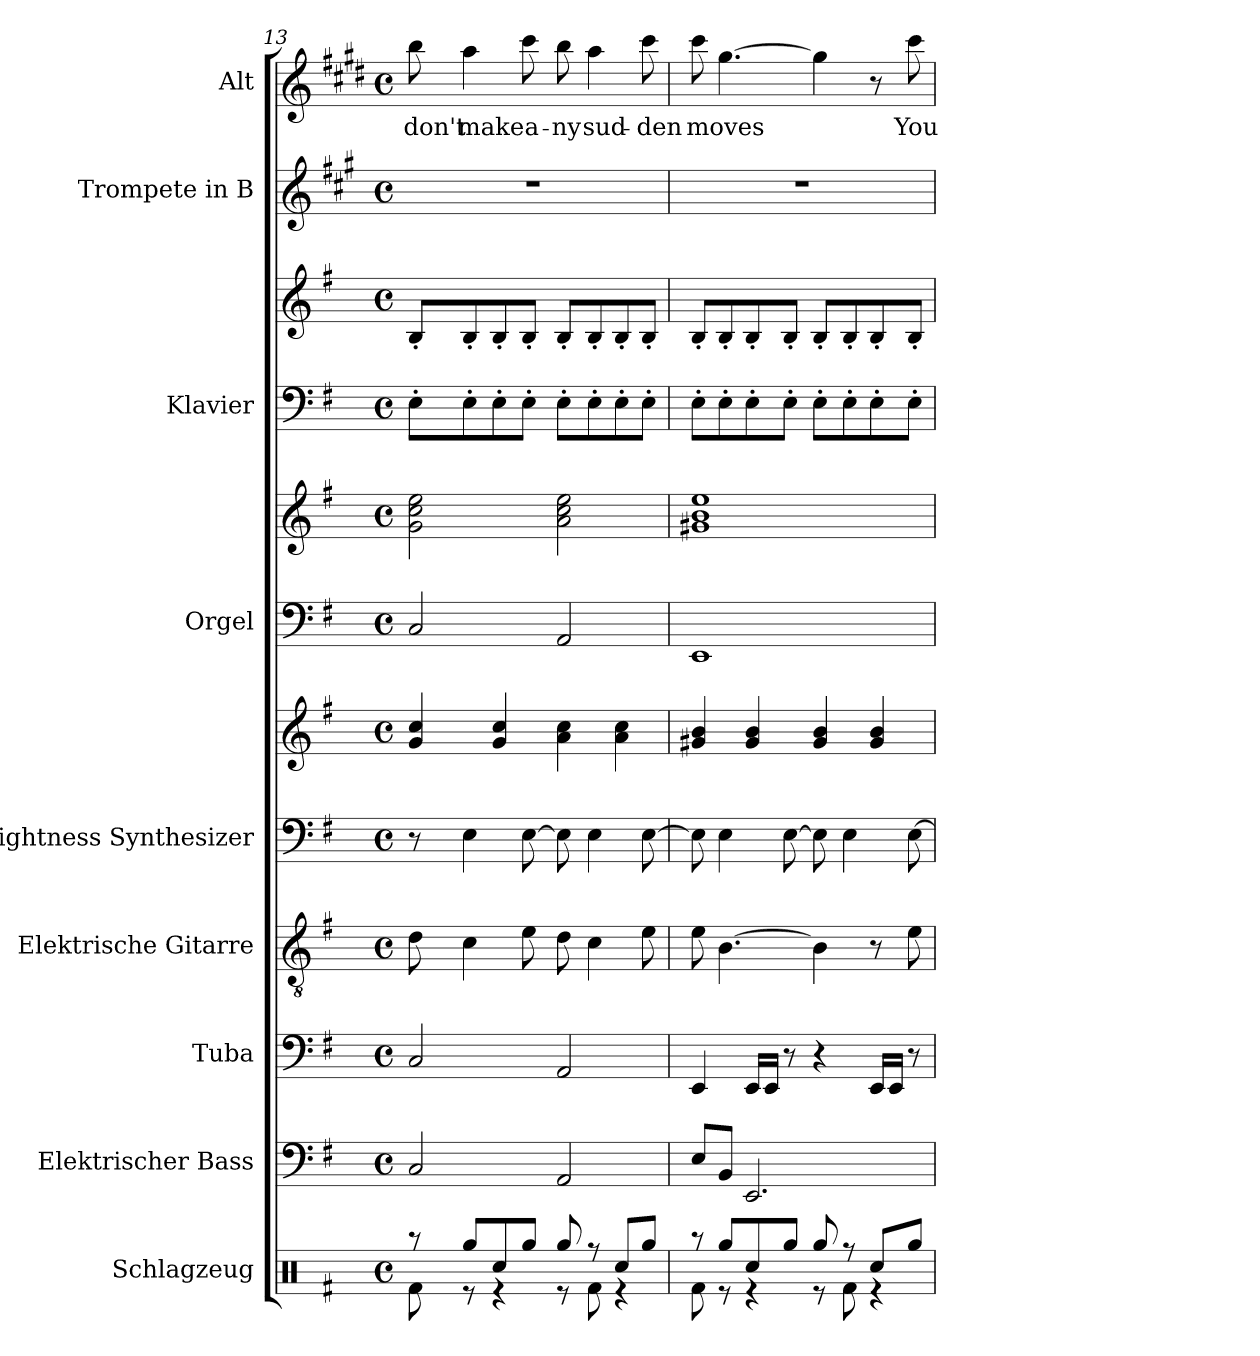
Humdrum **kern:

**kern	**kern	**kern	**kern	**kern	**kern	**kern	**kern	**kern	**kern	**kern	**kern	**text
*part9	*part8	*part7	*part6	*part5	*part5	*part4	*part4	*part3	*part3	*part2	*part1	*part1
*staff12	*staff11	*staff10	*staff9	*staff8	*staff7	*staff6	*staff5	*staff4	*staff3	*staff2	*staff1	*staff1
*I"Schlagzeug	*I"Elektrischer Bass	*I"Tuba	*I"Elektrische Gitarre	*I"Brightness Synthesizer	*	*I"Orgel	*	*I"Klavier	*	*I"Trompete in B	*I"Alt	*
*I'Schlgz.	*I'E. B.	*I'Tba.	*I'E-Git.	*I'Synth.	*	*I'Org.	*	*I'Klav.	*	*	*I'A.	*
!!LO:PB:g=z
*clefX	*clefF4	*clefF4	*clefGv2	*clefF4	*clefG2	*clefF4	*clefG2	*clefF4	*clefG2	*clefG2	*clefG2	*
*	*ITrd7c12	*	*	*	*	*	*	*	*	*ITrd1c2	*ITrd5c9	*
*k[f#]	*k[f#]	*k[f#]	*k[f#]	*k[f#]	*k[f#]	*k[f#]	*k[f#]	*k[f#]	*k[f#]	*k[f#]	*k[f#]	*
*M4/4	*M4/4	*M4/4	*M4/4	*M4/4	*M4/4	*M4/4	*M4/4	*M4/4	*M4/4	*M4/4	*M4/4	*
*met(c)	*met(c)	*met(c)	*met(c)	*met(c)	*met(c)	*met(c)	*met(c)	*met(c)	*met(c)	*met(c)	*met(c)	*
=13	=13	=13	=13	=13	=13	=13	=13	=13	=13	=13	=13	=13
*^	*	*	*	*	*	*	*	*	*	*	*	*
!	!	!	!	!	!	!	!	!	!	!	!	!	!LO:LY:b
8r	8Rf\	2CC/	2C/	8d\	8r	4g/ 4cc/	2C/	2g\ 2cc\ 2ee\	8E'\L	8B'/L	1r	8dd\	don't
!	!	!	!	!	!	!	!	!	!	!	!	!	!LO:LY:b
8Rgg/L	8r	.	.	4c\	4E\	.	.	.	8E'\	8B'/	.	4cc\	make
8Rcc/	4r	.	.	.	.	4g/ 4cc/	.	.	8E'\	8B'/	.	.	.
!	!	!	!	!	!	!	!	!	!	!	!	!	!LO:LY:b
8Rgg/J	.	.	.	8e\	[8E\	.	.	.	8E'\J	8B'/J	.	8ee\	a-
!	!	!	!	!	!	!	!	!	!	!	!	!	!LO:LY:b
8Rgg/	8r	2AAA/	2AA/	8d\	8E\]	4a\ 4cc\	2AA/	2a\ 2cc\ 2ee\	8E'\L	8B'/L	.	8dd\	-ny
!	!	!	!	!	!	!	!	!	!	!	!	!	!LO:LY:b
8r	8Rf\	.	.	4c\	4E\	.	.	.	8E'\	8B'/	.	4cc\	sud-
8Rcc/L	4r	.	.	.	.	4a\ 4cc\	.	.	8E'\	8B'/	.	.	.
!	!	!	!	!	!	!	!	!	!	!	!	!	!LO:LY:b
8Rgg/J	.	.	.	8e\	[8E\	.	.	.	8E'\J	8B'/J	.	8ee\	-den
=14	=14	=14	=14	=14	=14	=14	=14	=14	=14	=14	=14	=14	=14
!	!	!	!	!	!	!	!	!	!	!	!	!	!LO:LY:b
8r	8Rf\	8EE/L	4EE/	8e\	8E\]	4g#X/ 4b/	1EE	1g#X 1b 1ee	8E'\L	8B'/L	1r	8ee\	moves
!	!	!	!	!	!	!	!	!	!	!	!	!	!LO:LY:b
8Rgg/L	8r	8BBB/J	.	[4.B\	4E\	.	.	.	8E'\	8B'/	.	[4.b\	.
8Rcc/	4r	2.EEE/	16EE/LL	.	.	4g#/ 4b/	.	.	8E'\	8B'/	.	.	.
.	.	.	16EE/JJ	.	.	.	.	.	.	.	.	.	.
8Rgg/J	.	.	8r	.	[8E\	.	.	.	8E'\J	8B'/J	.	.	.
8Rgg/	8r	.	4r	4B\]	8E\]	4g#/ 4b/	.	.	8E'\L	8B'/L	.	4b\]	.
8r	8Rf\	.	.	.	4E\	.	.	.	8E'\	8B'/	.	.	.
8Rcc/L	4r	.	16EE/LL	8r	.	4g#/ 4b/	.	.	8E'\	8B'/	.	8r	.
.	.	.	16EE/JJ	.	.	.	.	.	.	.	.	.	.
!	!	!	!	!	!	!	!	!	!	!	!	!	!LO:LY:b
8Rgg/J	.	.	8r	8e\	[8E\	.	.	.	8E'\J	8B'/J	.	8ee\	You
*v	*v	*	*	*	*	*	*	*	*	*	*	*	*
=	=	=	=	=	=	=	=	=	=	=	=	=
*-	*-	*-	*-	*-	*-	*-	*-	*-	*-	*-	*-	*-
